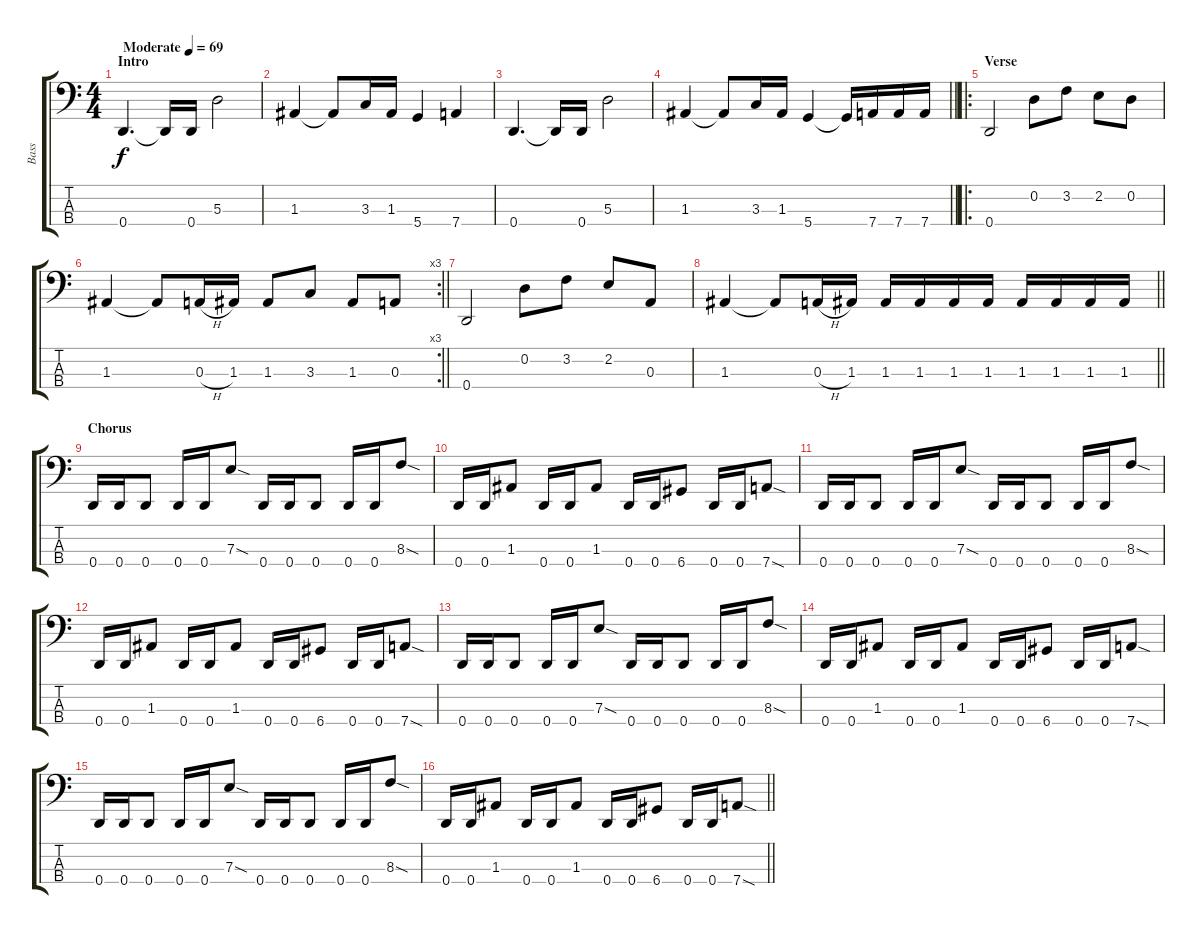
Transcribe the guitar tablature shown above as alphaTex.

\track ("Bass" "Bass") {instrument electricbassfinger}
\staff {score tabs}
\tuning (G2 D2 A1 D1) {hide}
\ts (4 4)
\section ("" "Intro")
\tempo (69 "Moderate")
\clef f4
\ks c
0.4.4{d dy f instrument electricbassfinger} 0.4{t}.16 0.4.16 5.3.2 |
1.3.4 1.3{t}.8 3.3.16 1.3.16 5.4.4 7.4.4 |
0.4.4{d} 0.4{t}.16 0.4.16 5.3.2 |
\barLineRight lightlight
1.3.4 1.3{t}.8 3.3.16 1.3.16 5.4.4 5.4{t}.16 7.4.16 7.4.16 7.4.16 |
\ro
\section ("" "Verse")
0.4.2 0.2.8 3.2.8 2.2.8 0.2.8 |
\rc 3
\barLineRight lightlight
1.3.4 1.3{t}.8 0.3{h}.16 1.3.16 1.3.8 3.3.8 1.3.8 0.3.8 |
0.4.2 0.2.8 3.2.8 2.2.8 0.3.8 |
\barLineRight lightlight
1.3.4 1.3{t}.8 0.3{h}.16 1.3.16 1.3.16 1.3.16 1.3.16 1.3.16 1.3.16 1.3.16 1.3.16 1.3.16 |
\section ("" "Chorus")
0.4.16 0.4.16 0.4.8 0.4.16 0.4.16 7.3{sod}.8 0.4.16 0.4.16 0.4.8 0.4.16 0.4.16 8.3{sod}.8 |
0.4.16 0.4.16 1.3.8 0.4.16 0.4.16 1.3.8 0.4.16 0.4.16 6.4.8 0.4.16 0.4.16 7.4{sod}.8 |
0.4.16 0.4.16 0.4.8 0.4.16 0.4.16 7.3{sod}.8 0.4.16 0.4.16 0.4.8 0.4.16 0.4.16 8.3{sod}.8 |
0.4.16 0.4.16 1.3.8 0.4.16 0.4.16 1.3.8 0.4.16 0.4.16 6.4.8 0.4.16 0.4.16 7.4{sod}.8 |
0.4.16 0.4.16 0.4.8 0.4.16 0.4.16 7.3{sod}.8 0.4.16 0.4.16 0.4.8 0.4.16 0.4.16 8.3{sod}.8 |
0.4.16 0.4.16 1.3.8 0.4.16 0.4.16 1.3.8 0.4.16 0.4.16 6.4.8 0.4.16 0.4.16 7.4{sod}.8 |
0.4.16 0.4.16 0.4.8 0.4.16 0.4.16 7.3{sod}.8 0.4.16 0.4.16 0.4.8 0.4.16 0.4.16 8.3{sod}.8 |
\barLineRight lightlight
0.4.16 0.4.16 1.3.8 0.4.16 0.4.16 1.3.8 0.4.16 0.4.16 6.4.8 0.4.16 0.4.16 7.4{sod}.8
